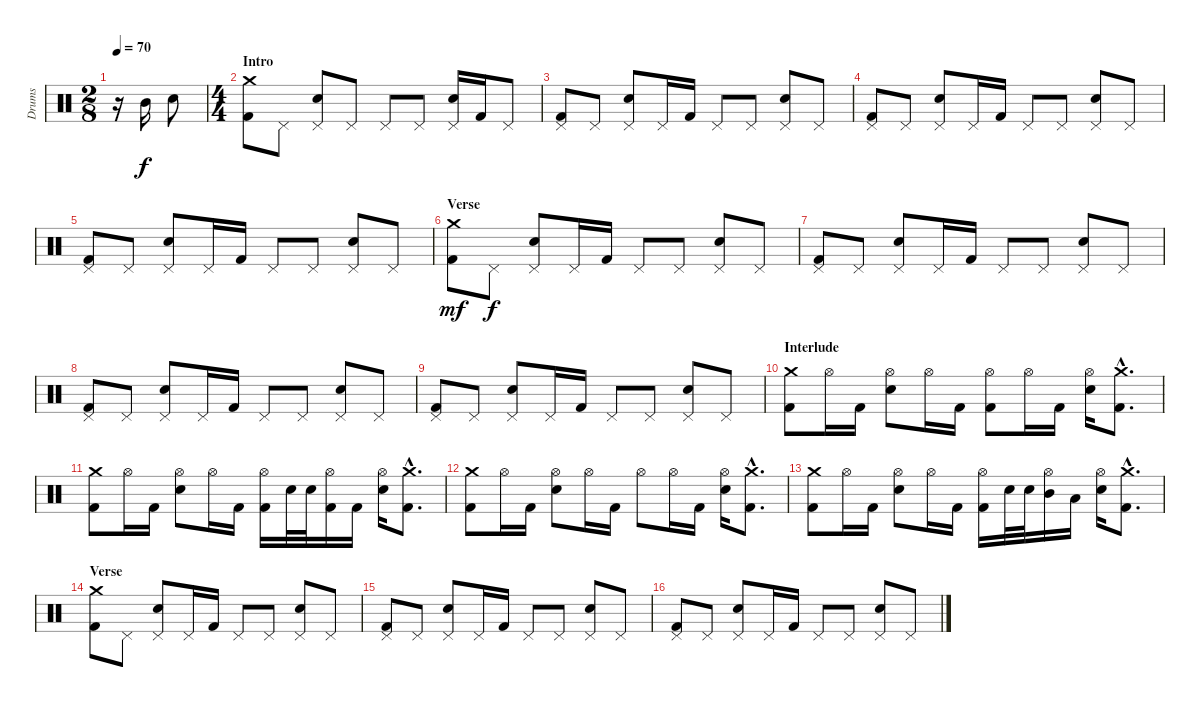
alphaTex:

\track ("Drums" "Drums") {instrument percussion}
\staff {score}
\articulation defaults
\ts (2 8)
\tempo 70
\clef neutral
\ks c
r.16{dy f} "Mid Tom (hit)".16 "Electric Snare (hit)".8 |
\ts (4 4)
\section ("" "Intro")
("Crash medium (hit)" "Kick (hit) 2").8 "Pedal Hi-Hat (hit)".8 ("Pedal Hi-Hat (hit)" "Electric Snare (hit)").8 "Pedal Hi-Hat (hit)".8 "Pedal Hi-Hat (hit)".8 "Pedal Hi-Hat (hit)".8 ("Pedal Hi-Hat (hit)" "Electric Snare (hit)").16 "Kick (hit) 2".16 "Pedal Hi-Hat (hit)".8 |
("Pedal Hi-Hat (hit)" "Kick (hit) 2").8 "Pedal Hi-Hat (hit)".8 ("Pedal Hi-Hat (hit)" "Electric Snare (hit)").8 "Pedal Hi-Hat (hit)".16 "Kick (hit) 2".16 "Pedal Hi-Hat (hit)".8 "Pedal Hi-Hat (hit)".8 ("Pedal Hi-Hat (hit)" "Electric Snare (hit)").8 "Pedal Hi-Hat (hit)".8 |
("Pedal Hi-Hat (hit)" "Kick (hit) 2").8 "Pedal Hi-Hat (hit)".8 ("Pedal Hi-Hat (hit)" "Electric Snare (hit)").8 "Pedal Hi-Hat (hit)".16 "Kick (hit) 2".16 "Pedal Hi-Hat (hit)".8 "Pedal Hi-Hat (hit)".8 ("Pedal Hi-Hat (hit)" "Electric Snare (hit)").8 "Pedal Hi-Hat (hit)".8 |
("Pedal Hi-Hat (hit)" "Kick (hit) 2").8 "Pedal Hi-Hat (hit)".8 ("Pedal Hi-Hat (hit)" "Electric Snare (hit)").8 "Pedal Hi-Hat (hit)".16 "Kick (hit) 2".16 "Pedal Hi-Hat (hit)".8 "Pedal Hi-Hat (hit)".8 ("Pedal Hi-Hat (hit)" "Electric Snare (hit)").8 "Pedal Hi-Hat (hit)".8 |
\section ("" "Verse")
("Crash medium (hit)" "Kick (hit) 2").8{dy mf} "Pedal Hi-Hat (hit)".8{dy f} ("Pedal Hi-Hat (hit)" "Electric Snare (hit)").8 "Pedal Hi-Hat (hit)".16 "Kick (hit) 2".16 "Pedal Hi-Hat (hit)".8 "Pedal Hi-Hat (hit)".8 ("Pedal Hi-Hat (hit)" "Electric Snare (hit)").8 "Pedal Hi-Hat (hit)".8 |
("Pedal Hi-Hat (hit)" "Kick (hit) 2").8 "Pedal Hi-Hat (hit)".8 ("Pedal Hi-Hat (hit)" "Electric Snare (hit)").8 "Pedal Hi-Hat (hit)".16 "Kick (hit) 2".16 "Pedal Hi-Hat (hit)".8 "Pedal Hi-Hat (hit)".8 ("Pedal Hi-Hat (hit)" "Electric Snare (hit)").8 "Pedal Hi-Hat (hit)".8 |
("Pedal Hi-Hat (hit)" "Kick (hit) 2").8 "Pedal Hi-Hat (hit)".8 ("Pedal Hi-Hat (hit)" "Electric Snare (hit)").8 "Pedal Hi-Hat (hit)".16 "Kick (hit) 2".16 "Pedal Hi-Hat (hit)".8 "Pedal Hi-Hat (hit)".8 ("Pedal Hi-Hat (hit)" "Electric Snare (hit)").8 "Pedal Hi-Hat (hit)".8 |
("Pedal Hi-Hat (hit)" "Kick (hit) 2").8 "Pedal Hi-Hat (hit)".8 ("Pedal Hi-Hat (hit)" "Electric Snare (hit)").8 "Pedal Hi-Hat (hit)".16 "Kick (hit) 2".16 "Pedal Hi-Hat (hit)".8 "Pedal Hi-Hat (hit)".8 ("Pedal Hi-Hat (hit)" "Electric Snare (hit)").8 "Pedal Hi-Hat (hit)".8 |
\section ("" "Interlude")
("Crash medium (hit)" "Kick (hit) 2").8 "Hi-Hat (open)".16 "Kick (hit) 2".16 ("Hi-Hat (open)" "Electric Snare (hit)").8 "Hi-Hat (open)".16 "Kick (hit) 2".16 ("Hi-Hat (open)" "Kick (hit) 2").8 "Hi-Hat (open)".16 "Kick (hit) 2".16 ("Hi-Hat (open)" "Electric Snare (hit)").16 ("Crash medium (hit)"{hac} "Kick (hit) 2"{hac}).8{d} |
("Crash medium (hit)" "Kick (hit) 2").8 "Hi-Hat (open)".16 "Kick (hit) 2".16 ("Hi-Hat (open)" "Electric Snare (hit)").8 "Hi-Hat (open)".16 "Kick (hit) 2".16 ("Hi-Hat (open)" "Kick (hit) 2").16 "Electric Snare (hit)".32 "Electric Snare (hit)".32 ("Hi-Hat (open)" "Kick (hit) 2").16 "Kick (hit) 2".16 ("Hi-Hat (open)" "Electric Snare (hit)").16 ("Crash medium (hit)"{hac} "Kick (hit) 2"{hac}).8{d} |
("Crash medium (hit)" "Kick (hit) 2").8 "Hi-Hat (open)".16 "Kick (hit) 2".16 ("Hi-Hat (open)" "Electric Snare (hit)").8 "Hi-Hat (open)".16 "Kick (hit) 2".16 "Hi-Hat (open)".8 "Hi-Hat (open)".16 "Kick (hit) 2".16 ("Hi-Hat (open)" "Electric Snare (hit)").16 ("Crash medium (hit)"{hac} "Kick (hit) 2"{hac}).8{d} |
("Crash medium (hit)" "Kick (hit) 2").8 "Hi-Hat (open)".16 "Kick (hit) 2".16 ("Hi-Hat (open)" "Electric Snare (hit)").8 "Hi-Hat (open)".16 "Kick (hit) 2".16 ("Hi-Hat (open)" "Kick (hit) 2").16 "Electric Snare (hit)".32 "Electric Snare (hit)".32 ("Hi-Hat (open)" "Mid Tom (hit)").16 "Low Tom (hit)".16 ("Hi-Hat (open)" "Electric Snare (hit)").16 ("Crash medium (hit)"{hac} "Kick (hit) 2"{hac}).8{d} |
\section ("" "Verse")
("Crash medium (hit)" "Kick (hit) 2").8 "Pedal Hi-Hat (hit)".8 ("Pedal Hi-Hat (hit)" "Electric Snare (hit)").8 "Pedal Hi-Hat (hit)".16 "Kick (hit) 2".16 "Pedal Hi-Hat (hit)".8 "Pedal Hi-Hat (hit)".8 ("Pedal Hi-Hat (hit)" "Electric Snare (hit)").8 "Pedal Hi-Hat (hit)".8 |
("Pedal Hi-Hat (hit)" "Kick (hit) 2").8 "Pedal Hi-Hat (hit)".8 ("Pedal Hi-Hat (hit)" "Electric Snare (hit)").8 "Pedal Hi-Hat (hit)".16 "Kick (hit) 2".16 "Pedal Hi-Hat (hit)".8 "Pedal Hi-Hat (hit)".8 ("Pedal Hi-Hat (hit)" "Electric Snare (hit)").8 "Pedal Hi-Hat (hit)".8 |
("Pedal Hi-Hat (hit)" "Kick (hit) 2").8 "Pedal Hi-Hat (hit)".8 ("Pedal Hi-Hat (hit)" "Electric Snare (hit)").8 "Pedal Hi-Hat (hit)".16 "Kick (hit) 2".16 "Pedal Hi-Hat (hit)".8 "Pedal Hi-Hat (hit)".8 ("Pedal Hi-Hat (hit)" "Electric Snare (hit)").8 "Pedal Hi-Hat (hit)".8
